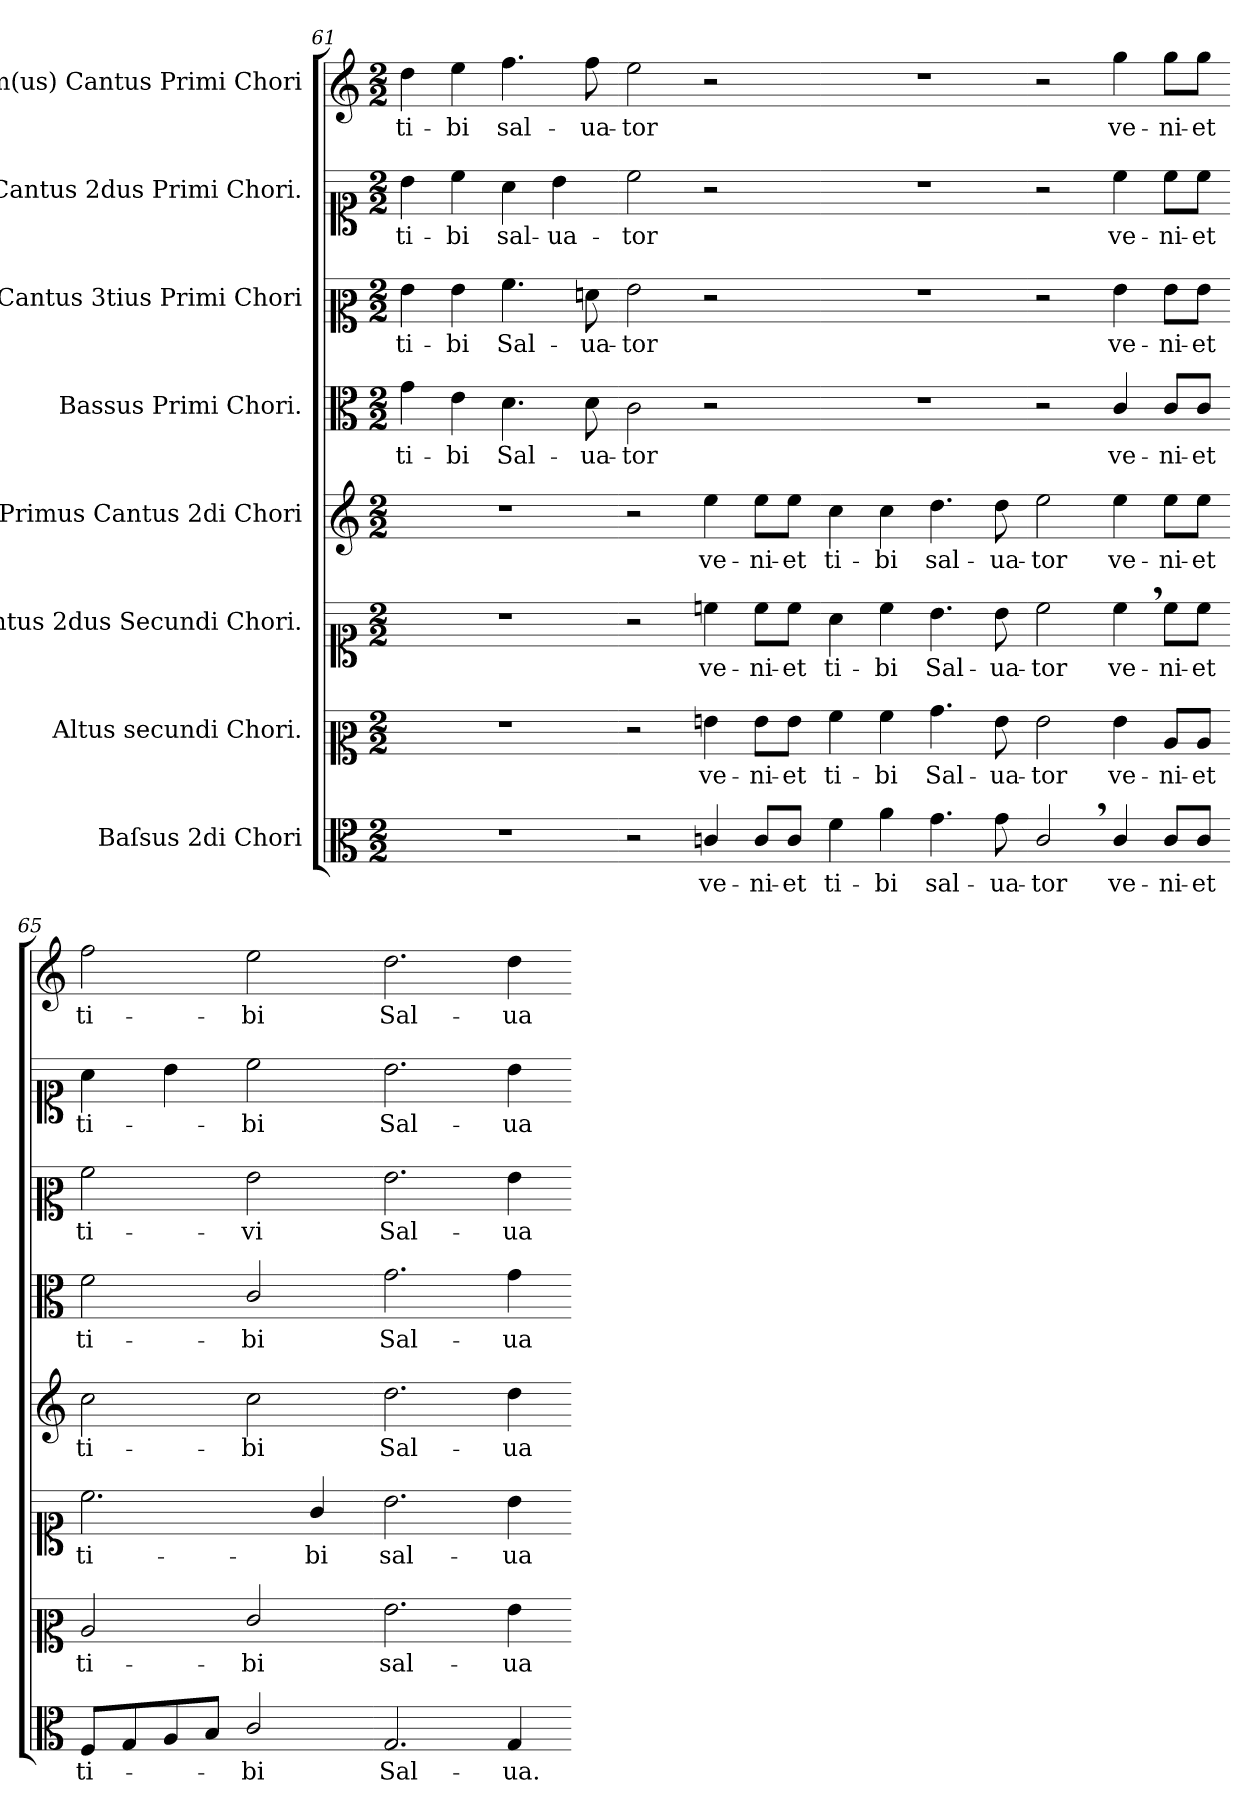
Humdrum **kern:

**kern	**text	**kern	**text	**kern	**text	**kern	**text	**kern	**text	**kern	**text	**kern	**text	**kern	**text
*part8	*part8	*part7	*part7	*part6	*part6	*part5	*part5	*part4	*part4	*part3	*part3	*part2	*part2	*part1	*part1
*staff8	*staff8	*staff7	*staff7	*staff6	*staff6	*staff5	*staff5	*staff4	*staff4	*staff3	*staff3	*staff2	*staff2	*staff1	*staff1
*I"Baſsus 2di Chori	*	*I"Altus secundi Chori.	*	*I"Cantus 2dus Secundi Chori.	*	*I"Primus Cantus 2di Chori	*	*I"Bassus Primi Chori.	*	*I"Cantus 3tius Primi Chori	*	*I"Cantus 2dus Primi Chori.	*	*I"1m(us) Cantus Primi Chori	*
*clefC3	*	*clefC2	*	*clefC1	*	*clefG2	*	*clefC3	*	*clefC2	*	*clefC1	*	*clefG2	*
*k[]	*	*k[]	*	*k[]	*	*k[]	*	*k[]	*	*k[]	*	*k[]	*	*k[]	*
*C:	*	*C:	*	*C:	*	*C:	*	*C:	*	*C:	*	*C:	*	*C:	*
*M2/2	*	*M2/2	*	*M2/2	*	*M2/2	*	*M2/2	*	*M2/2	*	*M2/2	*	*M2/2	*
=61	=61	=61	=61	=61	=61	=61	=61	=61	=61	=61	=61	=61	=61	=61	=61
1r	.	1r	.	1r	.	1r	.	4g\	ti-	4g\	ti-	4b\	ti-	4dd\	ti-
.	.	.	.	.	.	.	.	4e\	-bi	4g\	-bi	4cc\	-bi	4ee\	-bi
.	.	.	.	.	.	.	.	4.d\	Sal-	4.a\	Sal-	4a\	sal-	4.ff\	sal-
.	.	.	.	.	.	.	.	.	.	.	.	4b\	-ua-	.	.
.	.	.	.	.	.	.	.	8d\	-ua-	8fn\	-ua-	.	.	8ff\	-ua-
=62-	=62-	=62-	=62-	=62-	=62-	=62-	=62-	=62-	=62-	=62-	=62-	=62-	=62-	=62-	=62-
2r	.	2r	.	2r	.	2r	.	2c\	-tor	2g\	-tor	2cc\	-tor	2ee\	-tor
4cn/	ve-	4gn\	ve-	4ccn\	ve-	4ee\	ve-	2r	.	2r	.	2r	.	2r	.
8c/L	-ni-	8g\L	-ni-	8cc\L	-ni-	8ee\L	-ni-	.	.	.	.	.	.	.	.
8c/J	-et	8g\J	-et	8cc\J	-et	8ee\J	-et	.	.	.	.	.	.	.	.
=63-	=63-	=63-	=63-	=63-	=63-	=63-	=63-	=63-	=63-	=63-	=63-	=63-	=63-	=63-	=63-
4f\	ti-	4a\	ti-	4a\	ti-	4cc\	ti-	1r	.	1r	.	1r	.	1r	.
4a\	-bi	4a\	-bi	4cc\	-bi	4cc\	-bi	.	.	.	.	.	.	.	.
4.g\	sal-	4.b\	Sal-	4.b\	Sal-	4.dd\	sal-	.	.	.	.	.	.	.	.
8g\	-ua-	8g\	-ua-	8b\	-ua-	8dd\	-ua-	.	.	.	.	.	.	.	.
=64-	=64-	=64-	=64-	=64-	=64-	=64-	=64-	=64-	=64-	=64-	=64-	=64-	=64-	=64-	=64-
2c,</	-tor	2g\	-tor	2cc\	-tor	2ee\	-tor	2r	.	2r	.	2r	.	2r	.
4c/	ve-	4g\	ve-	4cc,<\	ve-	4ee\	ve-	4c/	ve-	4g\	ve-	4cc\	ve-	4gg\	ve-
8c/L	-ni-	8c/L	-ni-	8cc\L	-ni-	8ee\L	-ni-	8c/L	-ni-	8g\L	-ni-	8cc\L	-ni-	8gg\L	-ni-
8c/J	-et	8c/J	-et	8cc\J	-et	8ee\J	-et	8c/J	-et	8g\J	-et	8cc\J	-et	8gg\J	-et
=65-	=65-	=65-	=65-	=65-	=65-	=65-	=65-	=65-	=65-	=65-	=65-	=65-	=65-	=65-	=65-
8F/L	ti-	2c/	ti-	2.cc\	ti-	2cc\	ti-	2f\	ti-	2a\	ti-	4a\	ti-	2ff\	ti-
8G/	.	.	.	.	.	.	.	.	.	.	.	.	.	.	.
8A/	.	.	.	.	.	.	.	.	.	.	.	4b\	.	.	.
8B/J	.	.	.	.	.	.	.	.	.	.	.	.	.	.	.
2c/	-bi	2e/	-bi	.	.	2cc\	-bi	2c/	-bi	2g\	-vi	2cc\	-bi	2ee\	-bi
.	.	.	.	4g/	-bi	.	.	.	.	.	.	.	.	.	.
=66-	=66-	=66-	=66-	=66-	=66-	=66-	=66-	=66-	=66-	=66-	=66-	=66-	=66-	=66-	=66-
2.G/	Sal-	2.g\	sal-	2.b\	sal-	2.dd\	Sal-	2.g\	Sal-	2.g\	Sal-	2.b\	Sal-	2.dd\	Sal-
4G/	-ua.-	4g\	-ua-	4b\	-ua-	4dd\	-ua-	4g\	-ua-	4g\	-ua-	4b\	-ua-	4dd\	-ua-
=-	=-	=-	=-	=-	=-	=-	=-	=-	=-	=-	=-	=-	=-	=-	=-
*-	*-	*-	*-	*-	*-	*-	*-	*-	*-	*-	*-	*-	*-	*-	*-
